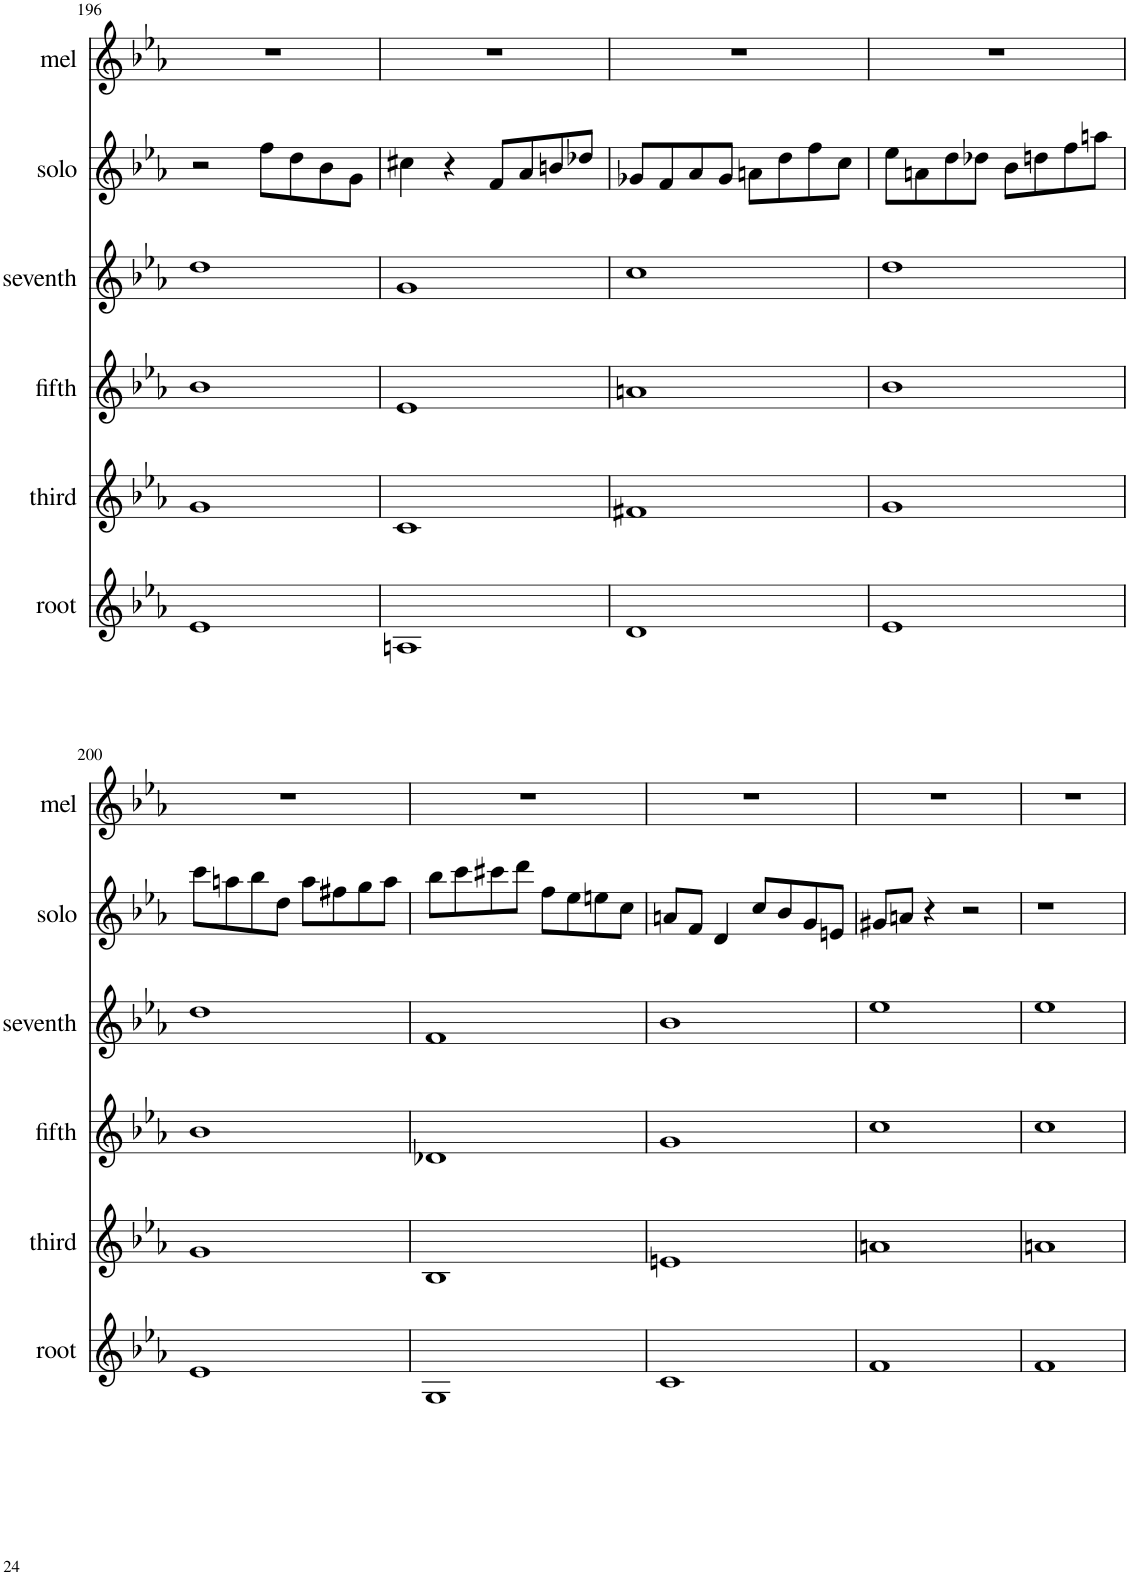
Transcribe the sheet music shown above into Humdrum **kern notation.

**kern	**kern	**kern	**kern	**kern	**kern
*part6	*part5	*part4	*part3	*part2	*part1
*staff6	*staff5	*staff4	*staff3	*staff2	*staff1
*I"root	*I"third	*I"fifth	*I"seventh	*I"solo	*I"mel
*I'root	*I'third	*I'fifth	*I'seventh	*I'solo	*I'mel
!!LO:PB:g=z
*clefG2	*clefG2	*clefG2	*clefG2	*clefG2	*clefG2
*k[b-e-a-]	*k[b-e-a-]	*k[b-e-a-]	*k[b-e-a-]	*k[b-e-a-]	*k[b-e-a-]
*M4/4	*M4/4	*M4/4	*M4/4	*M4/4	*M4/4
=196	=196	=196	=196	=196	=196
1e-	1g	1b-	1dd	2r	1r
.	.	.	.	8ff\L	.
.	.	.	.	8dd\	.
.	.	.	.	8b-\	.
.	.	.	.	8g\J	.
=197	=197	=197	=197	=197	=197
1An	1c	1e-	1g	4cc#X\	1r
.	.	.	.	4r	.
.	.	.	.	8f/L	.
.	.	.	.	8a-/	.
.	.	.	.	8bn/	.
.	.	.	.	8dd-X/J	.
=198	=198	=198	=198	=198	=198
1d	1f#X	1an	1cc	8g-X/L	1r
.	.	.	.	8f/	.
.	.	.	.	8a-/	.
.	.	.	.	8g-/J	.
.	.	.	.	8an\L	.
.	.	.	.	8dd\	.
.	.	.	.	8ff\	.
.	.	.	.	8cc\J	.
=199	=199	=199	=199	=199	=199
1e-	1g	1b-	1dd	8ee-\L	1r
.	.	.	.	8an\	.
.	.	.	.	8dd\	.
.	.	.	.	8dd-X\J	.
.	.	.	.	8b-\L	.
.	.	.	.	8ddn\	.
.	.	.	.	8ff\	.
.	.	.	.	8aan\J	.
!!LO:LB:g=z
=200	=200	=200	=200	=200	=200
1e-	1g	1b-	1dd	8ccc\L	1r
.	.	.	.	8aan\	.
.	.	.	.	8bb-\	.
.	.	.	.	8dd\J	.
.	.	.	.	8aa\L	.
.	.	.	.	8ff#X\	.
.	.	.	.	8gg\	.
.	.	.	.	8aa\J	.
=201	=201	=201	=201	=201	=201
1G	1B-	1d-X	1f	8bb-\L	1r
.	.	.	.	8ccc\	.
.	.	.	.	8ccc#X\	.
.	.	.	.	8ddd\J	.
.	.	.	.	8ff\L	.
.	.	.	.	8ee-\	.
.	.	.	.	8een\	.
.	.	.	.	8cc\J	.
=202	=202	=202	=202	=202	=202
1c	1en	1g	1b-	8an/L	1r
.	.	.	.	8f/J	.
.	.	.	.	4d/	.
.	.	.	.	8cc/L	.
.	.	.	.	8b-/	.
.	.	.	.	8g/	.
.	.	.	.	8en/J	.
=203	=203	=203	=203	=203	=203
1f	1an	1cc	1ee-	8g#X/L	1r
.	.	.	.	8an/J	.
.	.	.	.	4r	.
.	.	.	.	2r	.
=204	=204	=204	=204	=204	=204
1f	1an	1cc	1ee-	1r	1r
=	=	=	=	=	=
*-	*-	*-	*-	*-	*-
